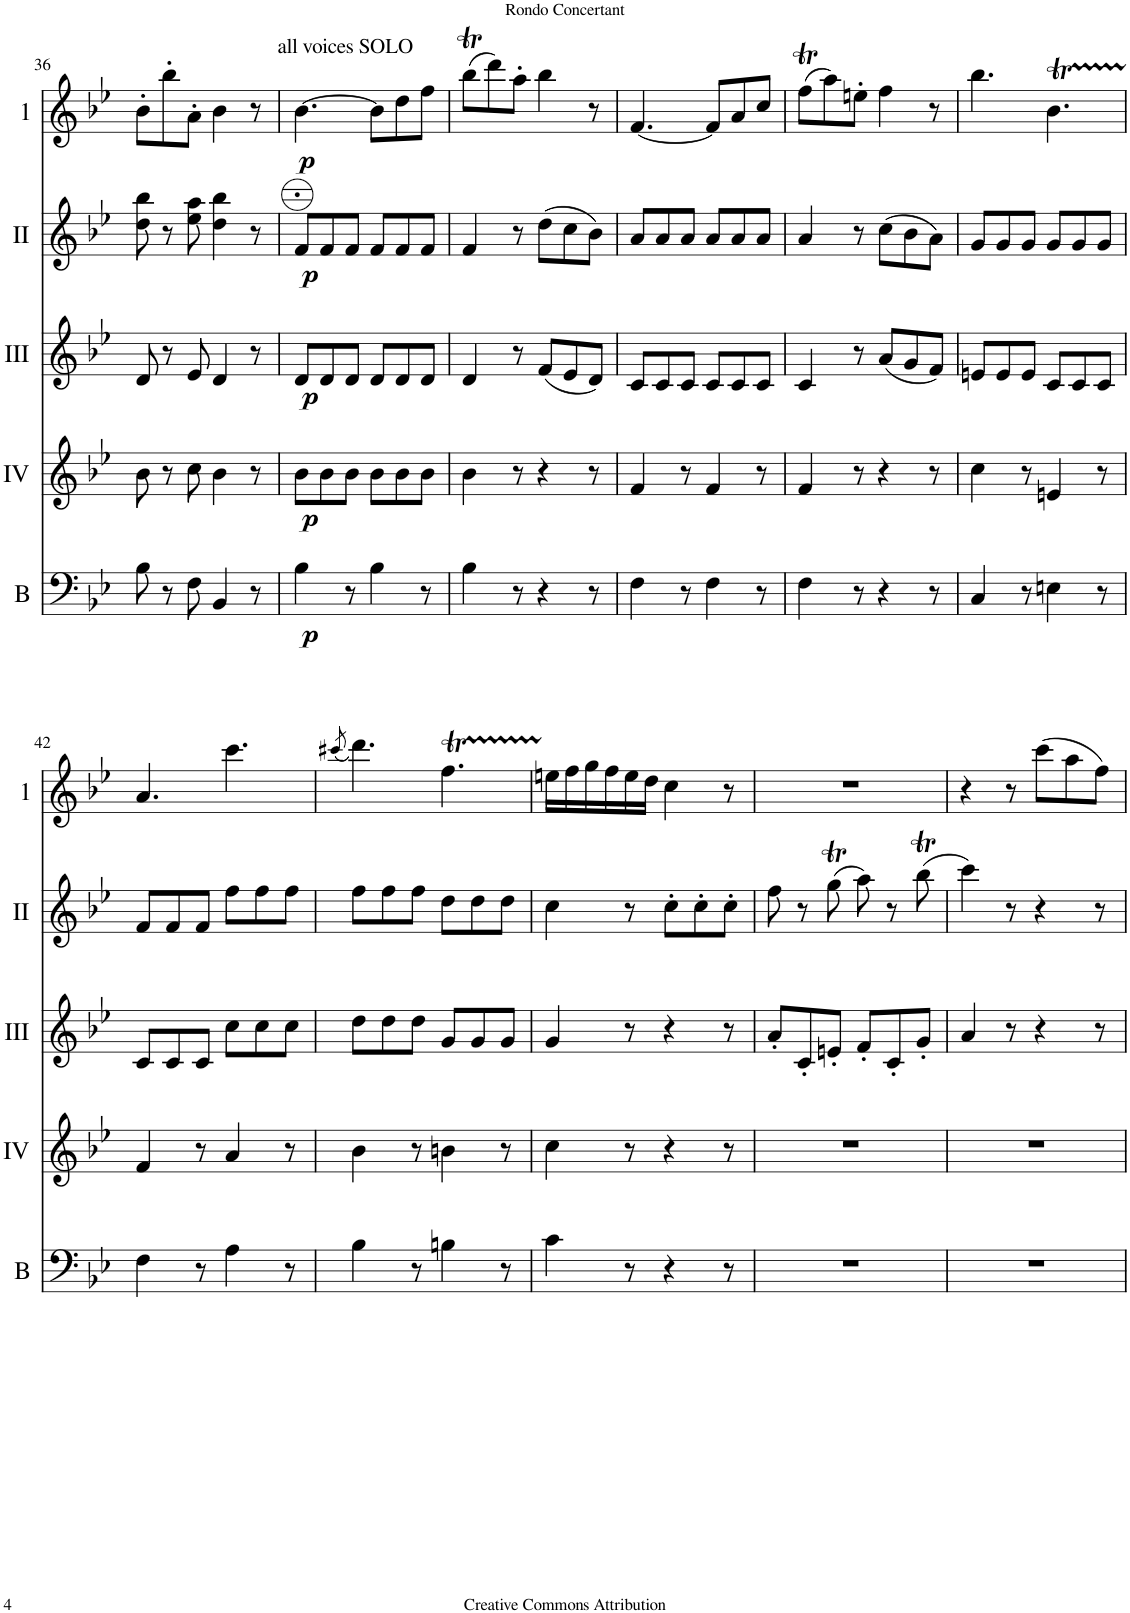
**kern	**dynam	**kern	**dynam	**kern	**dynam	**kern	**dynam	**kern	**dynam
*part5	*part5	*part4	*part4	*part3	*part3	*part2	*part2	*part1	*part1
*staff5	*staff5	*staff4	*staff4	*staff3	*staff3	*staff2	*staff2	*staff1	*staff1
*I"Basson	*	*I"Acc. 4	*	*I"Acc. 3	*	*I"Acc. 2	*	*I"Acc. 1	*
*I'B	*	*	*	*	*	*	*	*	*
!!LO:PB:g=z
*clefF4	*	*clefG2	*	*clefG2	*	*clefG2	*	*clefG2	*
*Trd7c12	*	*Trd7c12	*	*	*	*	*	*	*
*k[b-e-]	*	*k[b-e-]	*	*k[b-e-]	*	*k[b-e-]	*	*k[b-e-]	*
*M6/8	*	*M6/8	*	*M6/8	*	*M6/8	*	*M6/8	*
=36	=36	=36	=36	=36	=36	=36	=36	=36	=36
8B-\	.	8b-\	.	8d/	.	8dd\ 8bb-\	.	8b-'\L	.
8r	.	8r	.	8r	.	8r	.	8bb-'\	.
8F\	.	8cc\	.	8e-/	.	8ee-\ 8aa\	.	8a'\J	.
4BB-/	.	4b-\	.	4d/	.	4dd\ 4bb-\	.	4b-\	.
8r	.	8r	.	8r	.	8r	.	8r	.
=37	=37	=37	=37	=37	=37	=37	=37	=37	=37
!	!	!	!	!	!	!	!	!LO:TX:a:t=all voices SOLO	!
!	!LO:DY:b	!	!LO:DY:b	!	!LO:DY:b	!	!LO:DY:b	!	!LO:DY:b
4B-\	p	8b-\L	p	8d/L	p	8f/L	p	[4.b-\	p
.	.	8b-\	.	8d/	.	8f/	.	.	.
8r	.	8b-\J	.	8d/J	.	8f/J	.	.	.
4B-\	.	8b-\L	.	8d/L	.	8f/L	.	8b-\L]	.
.	.	8b-\	.	8d/	.	8f/	.	8dd\	.
8r	.	8b-\J	.	8d/J	.	8f/J	.	8ff\J	.
=38	=38	=38	=38	=38	=38	=38	=38	=38	=38
4B-\	.	4b-\	.	4d/	.	4f/	.	(8bb-T\L	.
.	.	.	.	.	.	.	.	8ddd\)	.
8r	.	8r	.	8r	.	8r	.	8aa'\J	.
4r	.	4r	.	(8f/L	.	(8dd\L	.	4bb-\	.
.	.	.	.	8e-/	.	8cc\	.	.	.
8r	.	8r	.	8d/J)	.	8b-\J)	.	8r	.
=39	=39	=39	=39	=39	=39	=39	=39	=39	=39
4F\	.	4f/	.	8c/L	.	8a/L	.	[4.f/	.
.	.	.	.	8c/	.	8a/	.	.	.
8r	.	8r	.	8c/J	.	8a/J	.	.	.
4F\	.	4f/	.	8c/L	.	8a/L	.	8f/L]	.
.	.	.	.	8c/	.	8a/	.	8a/	.
8r	.	8r	.	8c/J	.	8a/J	.	8cc/J	.
=40	=40	=40	=40	=40	=40	=40	=40	=40	=40
4F\	.	4f/	.	4c/	.	4a/	.	(8ffT\L	.
.	.	.	.	.	.	.	.	8aa\)	.
8r	.	8r	.	8r	.	8r	.	8een'\J	.
4r	.	4r	.	(8a/L	.	(8cc\L	.	4ff\	.
.	.	.	.	8g/	.	8b-\	.	.	.
8r	.	8r	.	8f/J)	.	8a\J)	.	8r	.
=41	=41	=41	=41	=41	=41	=41	=41	=41	=41
4C/	.	4cc\	.	8en/L	.	8g/L	.	4.bb-\	.
.	.	.	.	8e/	.	8g/	.	.	.
8r	.	8r	.	8e/J	.	8g/J	.	.	.
4En\	.	4en/	.	8c/L	.	8g/L	.	4.b-T\	.
.	.	.	.	8c/	.	8g/	.	.	.
8r	.	8r	.	8c/J	.	8g/J	.	.	.
!!LO:LB:g=z
=42	=42	=42	=42	=42	=42	=42	=42	=42	=42
4F\	.	4f/	.	8c/L	.	8f/L	.	4.a/	.
.	.	.	.	8c/	.	8f/	.	.	.
8r	.	8r	.	8c/J	.	8f/J	.	.	.
4A\	.	4a/	.	8cc\L	.	8ff\L	.	4.ccc\	.
.	.	.	.	8cc\	.	8ff\	.	.	.
8r	.	8r	.	8cc\J	.	8ff\J	.	.	.
=43	=43	=43	=43	=43	=43	=43	=43	=43	=43
.	.	.	.	.	.	.	.	(8qccc#X/	.
4B-\	.	4b-\	.	8dd\L	.	8ff\L	.	4.ddd\)	.
.	.	.	.	8dd\	.	8ff\	.	.	.
8r	.	8r	.	8dd\J	.	8ff\J	.	.	.
4Bn\	.	4bn\	.	8g/L	.	8dd\L	.	4.ffT\	.
.	.	.	.	8g/	.	8dd\	.	.	.
8r	.	8r	.	8g/J	.	8dd\J	.	.	.
=44	=44	=44	=44	=44	=44	=44	=44	=44	=44
4c\	.	4cc\	.	4g/	.	4cc\	.	16een\LL	.
.	.	.	.	.	.	.	.	16ff\	.
.	.	.	.	.	.	.	.	16gg\	.
.	.	.	.	.	.	.	.	16ff\	.
8r	.	8r	.	8r	.	8r	.	16ee\	.
.	.	.	.	.	.	.	.	16dd\JJ	.
4r	.	4r	.	4r	.	8cc'\L	.	4cc\	.
.	.	.	.	.	.	8cc'\	.	.	.
8r	.	8r	.	8r	.	8cc'\J	.	8r	.
=45	=45	=45	=45	=45	=45	=45	=45	=45	=45
2.r	.	2.r	.	8a'/L	.	8ff\	.	2.r	.
.	.	.	.	8c'/	.	8r	.	.	.
.	.	.	.	8en'/J	.	(8ggT\	.	.	.
.	.	.	.	8f'/L	.	8aa\)	.	.	.
.	.	.	.	8c'/	.	8r	.	.	.
.	.	.	.	8g'/J	.	(8bb-T\	.	.	.
=46	=46	=46	=46	=46	=46	=46	=46	=46	=46
2.r	.	2.r	.	4a/	.	4ccc\)	.	4r	.
.	.	.	.	8r	.	8r	.	8r	.
.	.	.	.	4r	.	4r	.	(8ccc\L	.
.	.	.	.	.	.	.	.	8aa\	.
.	.	.	.	8r	.	8r	.	8ff\J)	.
=	=	=	=	=	=	=	=	=	=
*-	*-	*-	*-	*-	*-	*-	*-	*-	*-
